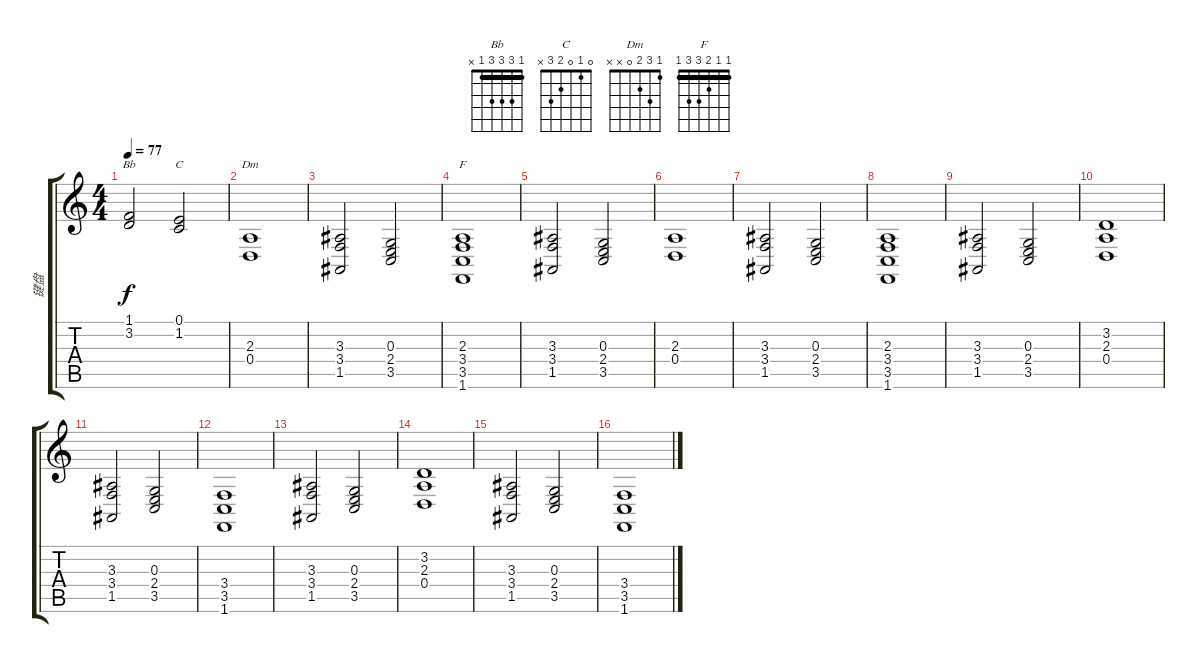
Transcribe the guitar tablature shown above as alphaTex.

\track ("键盘" "键盘") {instrument pad8sweep}
\staff {score tabs}
\tuning (E4 B3 G3 D3 A2 E2) {hide}
\chord ("Bb" 1 3 3 3 1 x) {barre 1}
\chord ("C" 0 1 0 2 3 x)
\chord ("Dm" 1 3 2 0 x x)
\chord ("F" 1 1 2 3 3 1) {barre 1}
\ts (4 4)
\tempo 77
\clef g2
\ks c
(1.1 3.2).2{ch "Bb" dy f volume 10 instrument stringensemble1} (0.1 1.2).2{ch "C"} |
(2.3 0.4).1{ch "Dm"} |
(3.3 3.4 1.5).2 (0.3 2.4 3.5).2 |
(2.3 3.4 3.5 1.6).1{ch "F"} |
(3.3 3.4 1.5).2 (0.3 2.4 3.5).2 |
(2.3 0.4).1 |
(3.3 3.4 1.5).2 (0.3 2.4 3.5).2 |
(2.3 3.4 3.5 1.6).1 |
(3.3 3.4 1.5).2 (0.3 2.4 3.5).2 |
(3.2 2.3 0.4).1 |
(3.3 3.4 1.5).2 (0.3 2.4 3.5).2 |
(3.4 3.5 1.6).1 |
(3.3 3.4 1.5).2 (0.3 2.4 3.5).2 |
(3.2 2.3 0.4).1 |
(3.3 3.4 1.5).2 (0.3 2.4 3.5).2 |
(3.4 3.5 1.6).1
